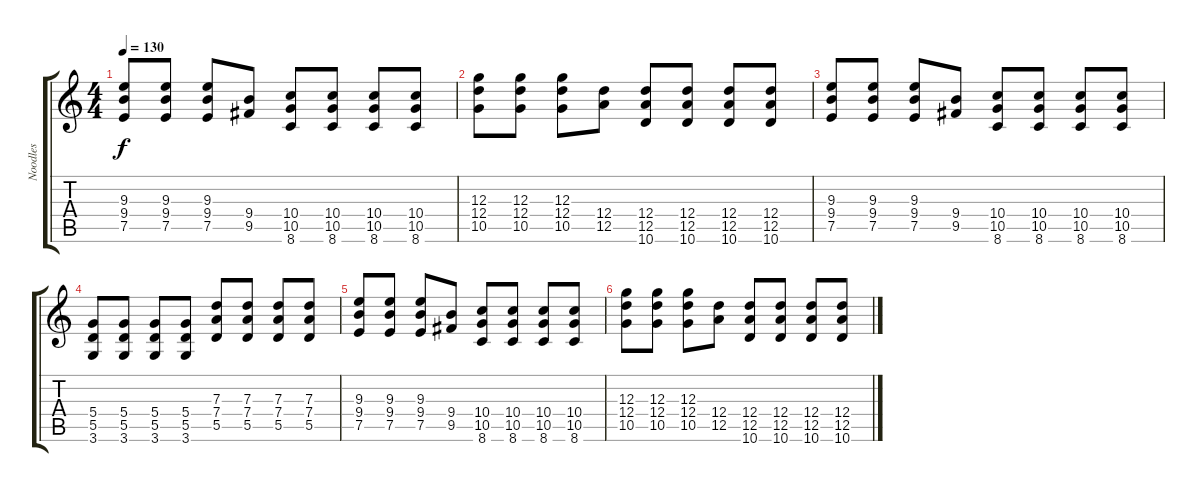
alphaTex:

\track ("Noodles" "Noodles") {instrument overdrivenguitar}
\staff {score tabs}
\tuning (E4 B3 G3 D3 A2 E2) {hide}
\ts (4 4)
\tempo 130
\clef g2
\ks c
(9.3 9.4 7.5).8{dy f} (9.3 9.4 7.5).8 (9.3 9.4 7.5).8 (9.4 9.5).8 (10.4 10.5 8.6).8 (10.4 10.5 8.6).8 (10.4 10.5 8.6).8 (10.4 10.5 8.6).8 |
(12.3 12.4 10.5).8 (12.3 12.4 10.5).8 (12.3 12.4 10.5).8 (12.4 12.5).8 (12.4 12.5 10.6).8 (12.4 12.5 10.6).8 (12.4 12.5 10.6).8 (12.4 12.5 10.6).8 |
(9.3 9.4 7.5).8 (9.3 9.4 7.5).8 (9.3 9.4 7.5).8 (9.4 9.5).8 (10.4 10.5 8.6).8 (10.4 10.5 8.6).8 (10.4 10.5 8.6).8 (10.4 10.5 8.6).8 |
(5.4 5.5 3.6).8 (5.4 5.5 3.6).8 (5.4 5.5 3.6).8 (5.4 5.5 3.6).8 (7.3 7.4 5.5).8 (7.3 7.4 5.5).8 (7.3 7.4 5.5).8 (7.3 7.4 5.5).8 |
(9.3 9.4 7.5).8 (9.3 9.4 7.5).8 (9.3 9.4 7.5).8 (9.4 9.5).8 (10.4 10.5 8.6).8 (10.4 10.5 8.6).8 (10.4 10.5 8.6).8 (10.4 10.5 8.6).8 |
(12.3 12.4 10.5).8 (12.3 12.4 10.5).8 (12.3 12.4 10.5).8 (12.4 12.5).8 (12.4 12.5 10.6).8 (12.4 12.5 10.6).8 (12.4 12.5 10.6).8 (12.4 12.5 10.6).8
